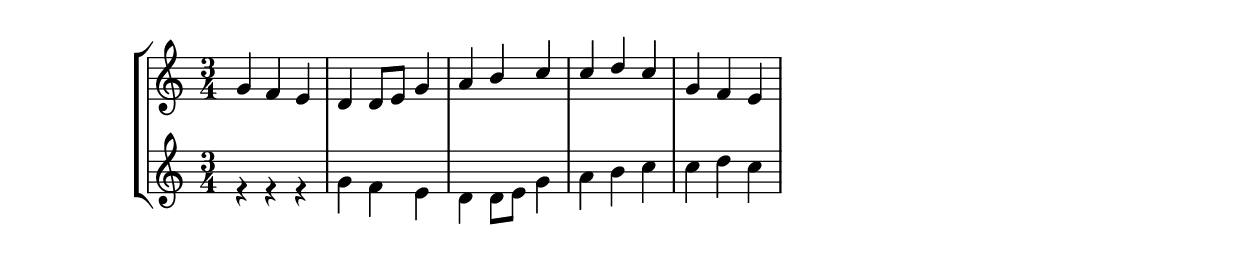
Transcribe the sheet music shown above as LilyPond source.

\version "2.10.33"

% European system (A B H C D E F G)
\include "deutsch.ly"

% Ajust size
%

global = {
  \key c \major
  \time 3/4
}

One = \new Voice {\relative c'' {
  \voiceOne
  g4 f e d d8 e g4 a h c c d c g4 f e 

}}

Two = \new Voice {\relative c'' {
  \voiceTwo
  r4 r4 r4 g4 f e d d8 e g4 a h c c d c 
}}

\score {
  \new StaffGroup
  <<
  \new Staff
  <<
    \global
    \One
  >>
  \new Staff
  <<
    \global
    \Two
  >>
  >>
  \layout{}
  \midi{}
}
